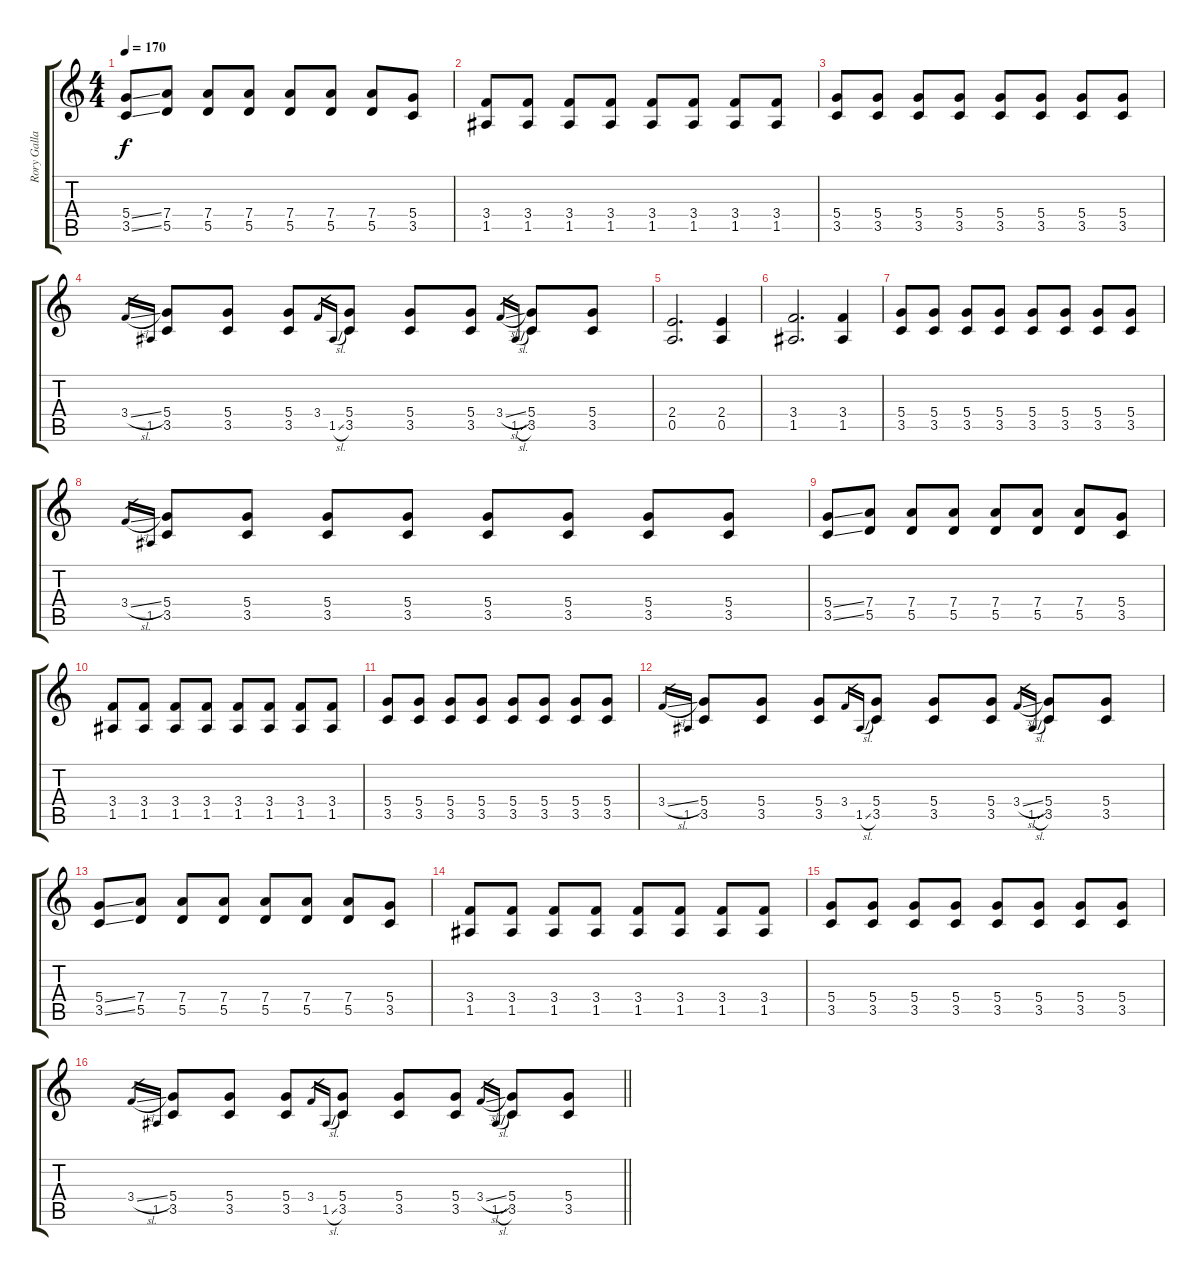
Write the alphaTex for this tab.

\track ("Rory Gallagher" "Rory Galla") {instrument overdrivenguitar}
\staff {score tabs}
\tuning (E4 B3 G3 D3 A2 E2) {hide}
\ts (4 4)
\tempo 170
\clef g2
\ks c
(5.4{ss} 3.5{ss}).8{dy f} (7.4 5.5).8 (7.4 5.5).8 (7.4 5.5).8 (7.4 5.5).8 (7.4 5.5).8 (7.4 5.5).8 (5.4 3.5).8 |
(3.4 1.5).8 (3.4 1.5).8 (3.4 1.5).8 (3.4 1.5).8 (3.4 1.5).8 (3.4 1.5).8 (3.4 1.5).8 (3.4 1.5).8 |
(5.4 3.5).8 (5.4 3.5).8 (5.4 3.5).8 (5.4 3.5).8 (5.4 3.5).8 (5.4 3.5).8 (5.4 3.5).8 (5.4 3.5).8 |
3.4{sl}.16{gr} 1.5.16{gr} (5.4 3.5).8 (5.4 3.5).8 (5.4 3.5).8 3.4.16{gr} 1.5{sl}.16{gr} (5.4 3.5).8 (5.4 3.5).8 (5.4 3.5).8 3.4{sl}.16{gr} 1.5{sl}.16{gr} (5.4 3.5).8 (5.4 3.5).8 |
(2.4 0.5).2{d} (2.4 0.5).4 |
(3.4 1.5).2{d} (3.4 1.5).4 |
(5.4 3.5).8 (5.4 3.5).8 (5.4 3.5).8 (5.4 3.5).8 (5.4 3.5).8 (5.4 3.5).8 (5.4 3.5).8 (5.4 3.5).8 |
3.4{sl}.16{gr} 1.5.16{gr} (5.4 3.5).8 (5.4 3.5).8 (5.4 3.5).8 (5.4 3.5).8 (5.4 3.5).8 (5.4 3.5).8 (5.4 3.5).8 (5.4 3.5).8 |
(5.4{ss} 3.5{ss}).8 (7.4 5.5).8 (7.4 5.5).8 (7.4 5.5).8 (7.4 5.5).8 (7.4 5.5).8 (7.4 5.5).8 (5.4 3.5).8 |
(3.4 1.5).8 (3.4 1.5).8 (3.4 1.5).8 (3.4 1.5).8 (3.4 1.5).8 (3.4 1.5).8 (3.4 1.5).8 (3.4 1.5).8 |
(5.4 3.5).8 (5.4 3.5).8 (5.4 3.5).8 (5.4 3.5).8 (5.4 3.5).8 (5.4 3.5).8 (5.4 3.5).8 (5.4 3.5).8 |
3.4{sl}.16{gr} 1.5.16{gr} (5.4 3.5).8 (5.4 3.5).8 (5.4 3.5).8 3.4.16{gr} 1.5{sl}.16{gr} (5.4 3.5).8 (5.4 3.5).8 (5.4 3.5).8 3.4{sl}.16{gr} 1.5{sl}.16{gr} (5.4 3.5).8 (5.4 3.5).8 |
(5.4{ss} 3.5{ss}).8 (7.4 5.5).8 (7.4 5.5).8 (7.4 5.5).8 (7.4 5.5).8 (7.4 5.5).8 (7.4 5.5).8 (5.4 3.5).8 |
(3.4 1.5).8 (3.4 1.5).8 (3.4 1.5).8 (3.4 1.5).8 (3.4 1.5).8 (3.4 1.5).8 (3.4 1.5).8 (3.4 1.5).8 |
(5.4 3.5).8 (5.4 3.5).8 (5.4 3.5).8 (5.4 3.5).8 (5.4 3.5).8 (5.4 3.5).8 (5.4 3.5).8 (5.4 3.5).8 |
\barLineRight lightlight
3.4{sl}.16{gr} 1.5.16{gr} (5.4 3.5).8 (5.4 3.5).8 (5.4 3.5).8 3.4.16{gr} 1.5{sl}.16{gr} (5.4 3.5).8 (5.4 3.5).8 (5.4 3.5).8 3.4{sl}.16{gr} 1.5{sl}.16{gr} (5.4 3.5).8 (5.4 3.5).8
